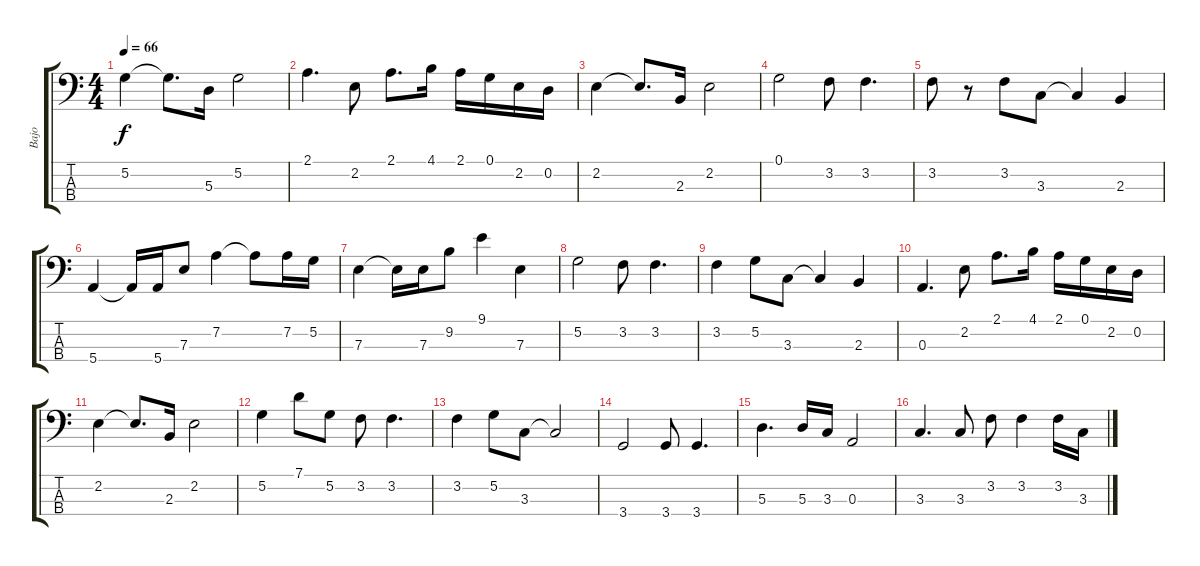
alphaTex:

\track ("Bajo" "Bajo") {instrument electricbassfinger}
\staff {score tabs}
\tuning (G2 D2 A1 E1) {hide}
\ts (4 4)
\tempo 66
\clef f4
\ks c
5.2.4{dy f} 5.2{t}.8{d} 5.3.16 5.2.2 |
2.1.4{d} 2.2.8 2.1.8{d} 4.1.16 2.1.16 0.1.16 2.2.16 0.2.16 |
2.2.4 2.2{t}.8{d} 2.3.16 2.2.2 |
0.1.2 3.2.8 3.2.4{d} |
3.2.8 r.8 3.2.8 3.3.8 3.3{t}.4 2.3.4 |
5.4.4 5.4{t}.16 5.4.16 7.3.8 7.2.4 7.2{t}.8 7.2.16 5.2.16 |
7.3.4 7.3{t}.16 7.3.16 9.2.8 9.1.4 7.3.4 |
5.2.2 3.2.8 3.2.4{d} |
3.2.4 5.2.8 3.3.8 3.3{t}.4 2.3.4 |
0.3.4{d} 2.2.8 2.1.8{d} 4.1.16 2.1.16 0.1.16 2.2.16 0.2.16 |
2.2.4 2.2{t}.8{d} 2.3.16 2.2.2 |
5.2.4 7.1.8 5.2.8 3.2.8 3.2.4{d} |
3.2.4 5.2.8 3.3.8 3.3{t}.2 |
3.4.2 3.4.8 3.4.4{d} |
5.3.4{d} 5.3.16 3.3.16 0.3.2 |
3.3.4{d} 3.3.8 3.2.8 3.2.4 3.2.16 3.3.16
